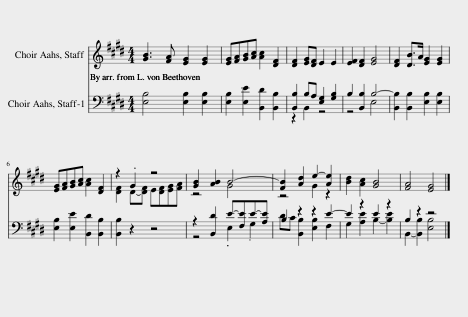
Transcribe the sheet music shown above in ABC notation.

X:1
%%score ( 1 2 ) ( 3 4 )
L:1/8
M:4/4
I:linebreak $
K:E
V:1 treble
V:2 treble
V:3 bass
V:4 bass
V:1
 [GB]3 [FA] [EG]2 [EG]2 | [EG][FA][GB][Ac] [Ac]2 [DF]2 | [DF]2 [EG][DF] E2 E2 | [EF]2 [DF]2 [EG]4 | [DF]2 [DB]>A [EG]2 [EG]2 |$ %5
 [EG][FA][GB][Ac] [Ac]2 [DF]2 | z2 .G2 z4 | [GB]2 [AB]2 B4- | [FB]2 [Ad]2 e2- [Ae]2 | [Bd]2 [Ac]2 [GB]4 | %10
 [FA]4 [EG]4 |] %11
V:2
 x8 | x8 | x8 | x8 | x8 |$ %5
 x8 | [DF]2 D-[DF] E[DF][EG][FA] | z4 G4 | z4 G2 z2 | x8 | %10
 x8 |] %11
V:3
 [E,B,]4 [E,B,]2 [E,B,]2 | [E,B,]2 [E,E]2 [B,,D]2 [B,,B,]2 | [B,,B,]2 B,A, [E,G,]2 [G,B,]2 | B,2 [B,,B,]2 B,4- | [B,,B,]2 [B,,B,]2 [E,B,]2 [E,B,]2 |$ %5
 [E,B,]2 [E,E]2 [B,,D]2 [B,,B,]2 | [B,,B,]2 z2 z4 | z2 [B,,D]2 E-[F,E]E-[A,E] | B,2 z2 z2 E2- | E2 z2 E2 z2 | %10
 B,2 z2 z4 |] %11
V:4
 x8 | x8 | z2 B,,2 z4 | z4 E,4 | x8 |$ %5
 x8 | x8 | z4 .E,2 .G,2 | DC [B,,B,]2 [E,B,]2 F,2 | G,2 [A,E]2 B,2- [B,E]2 | %10
 B,,2- [B,,B,]2 [E,B,]4 |] %11
